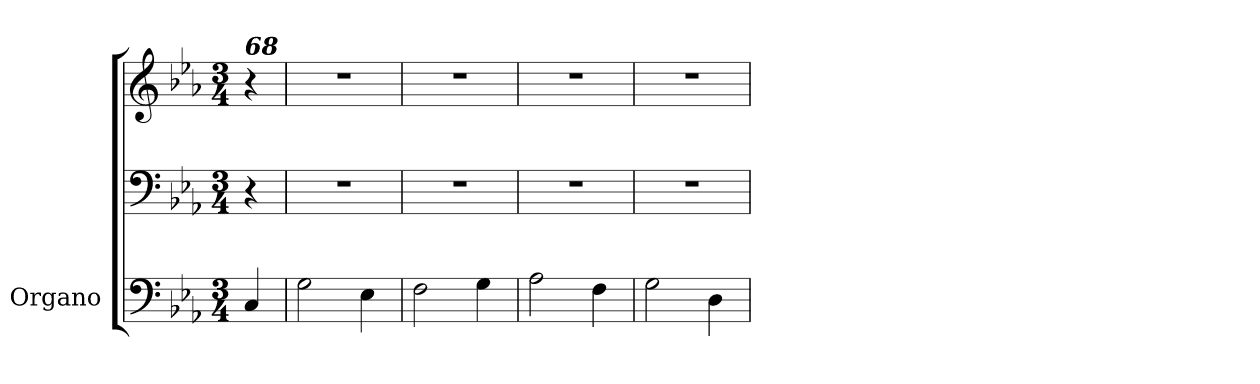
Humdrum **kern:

**kern	**kern	**kern
*part1	*part1	*part1
*staff3	*staff2	*staff1
*I"Organo	*	*
*clefF4	*clefF4	*clefG2
*k[b-e-a-]	*k[b-e-a-]	*k[b-e-a-]
*M3/4	*M3/4	*M3/4
=	=	=
*^	*	*
!	!	!	!LO:TX:a:Bi:t=68
4C/	4ryy	4r	4r
=1	=1	=1	=1
2G\	2.ryy	2.r	2.r
4E-\	.	.	.
=2	=2	=2	=2
2F\	2.ryy	2.r	2.r
4G\	.	.	.
=3	=3	=3	=3
2A-\	2.ryy	2.r	2.r
4F\	.	.	.
=4	=4	=4	=4
2G\	2.ryy	2.r	2.r
4D\	.	.	.
*v	*v	*	*
=	=	=
*-	*-	*-
